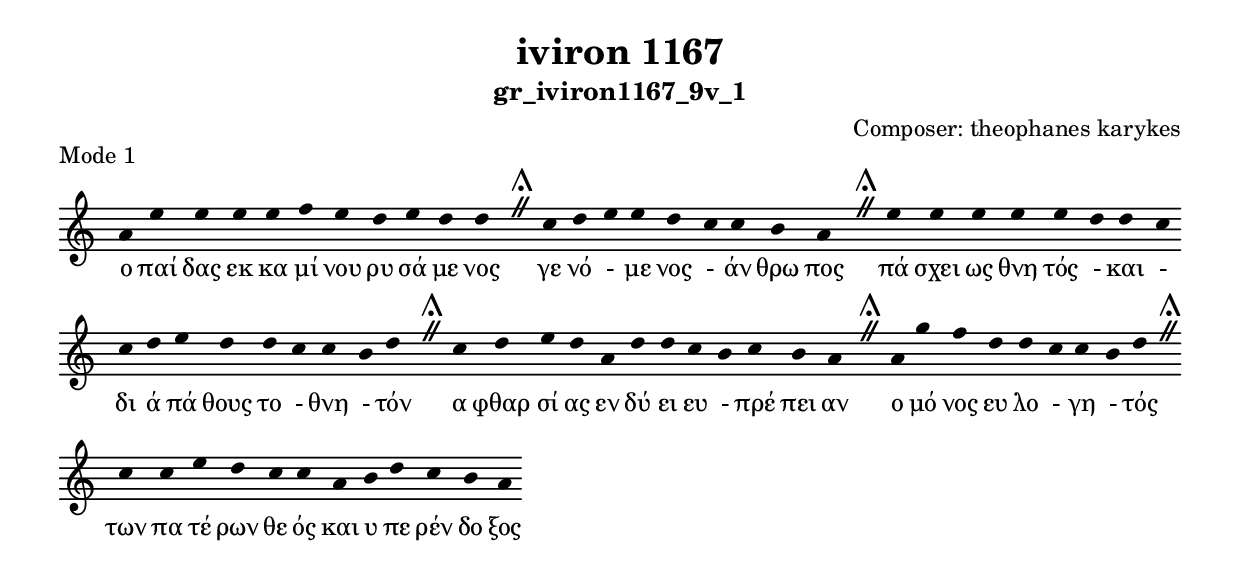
\include "gregorian.ly"

	\header {
 	  title = "iviron 1167"
	  subtitle = "gr_iviron1167_9v_1"
	  composer = "Composer: theophanes karykes"
	  piece = "Mode 1"
	}

	chant = {
	  a'4 e''4 e''4 e''4 e''4 f''4 e''4 d''4 e''4 d''4 d''4 \divisioMaior
 c''4 d''4 e''4 e''4 d''4 c''4 c''4 b'4 a'4 \divisioMaior
 e''4 e''4 e''4 e''4 e''4 d''4 d''4 c''4 c''4 d''4 e''4 d''4 d''4 c''4 c''4 b'4 d''4 \divisioMaior
 c''4 d''4 e''4 d''4 a'4 d''4 d''4 c''4 b'4 c''4 b'4 a'4 \divisioMaior
 a'4 g''4 f''4 d''4 d''4 c''4 c''4 b'4 d''4 \divisioMaior
 c''4 c''4 e''4 d''4 c''4 c''4 a'4 b'4 d''4 c''4 b'4 a'4\finalis
	}

	verba = \lyricmode {ο παί δας εκ κα μί νου ρυ σά με νος 
γε νό - με νος - άν θρω πος 
πά σχει ως θνη τός - και - δι ά πά θους το - θνη - τόν 
α φθαρ σί ας εν δύ ει ευ - πρέ πει αν 
ο μό νος ευ λο - γη - τός 
των πα τέ ρων θε ός και υ πε ρέν δο ξος 
	}


	\score {
	  \new Staff <<
	  \new Voice = "melody" \chant
	  \new Lyrics = "one" \lyricsto melody \verba
	  >>
	  \layout {
	    \context {
	      \Staff
	      \remove "Time_signature_engraver"
	      \remove "Bar_engraver"
	    }
	    \context {
	      \Voice
	      \remove "Stem_engraver"
	    }
	  }
	}